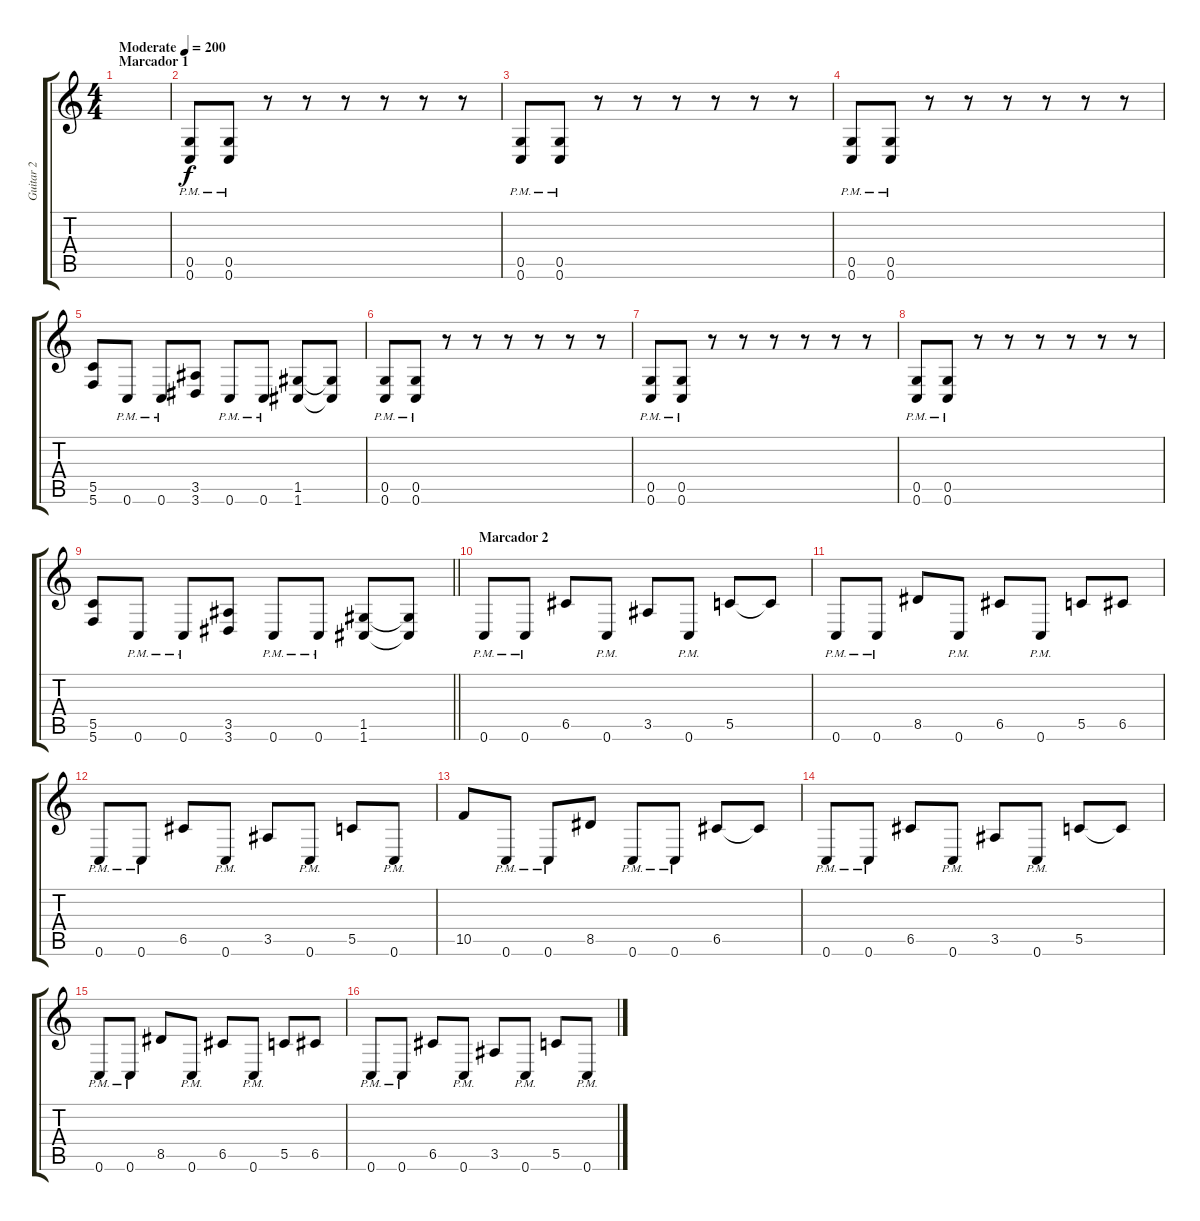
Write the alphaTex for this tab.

\track ("Guitar 2" "Guitar 2") {instrument distortionguitar}
\staff {score tabs}
\tuning (D4 A3 F3 C3 G2 C2) {hide}
\ts (4 4)
\section ("" "Marcador 1")
\tempo (200 "Moderate")
\clef g2
\ks c
|
(0.5{pm} 0.6{pm}).8 (0.5{pm} 0.6{pm}).8 r.8 r.8 r.8 r.8 r.8 r.8 |
(0.5{pm} 0.6{pm}).8 (0.5{pm} 0.6{pm}).8 r.8 r.8 r.8 r.8 r.8 r.8 |
(0.5{pm} 0.6{pm}).8 (0.5{pm} 0.6{pm}).8 r.8 r.8 r.8 r.8 r.8 r.8 |
(5.5 5.6).8 0.6{pm}.8 0.6{pm}.8 (3.5 3.6).8 0.6{pm}.8 0.6{pm}.8 (1.5 1.6).8 (1.5{t} 1.6{t}).8 |
(0.5{pm} 0.6{pm}).8 (0.5{pm} 0.6{pm}).8 r.8 r.8 r.8 r.8 r.8 r.8 |
(0.5{pm} 0.6{pm}).8 (0.5{pm} 0.6{pm}).8 r.8 r.8 r.8 r.8 r.8 r.8 |
(0.5{pm} 0.6{pm}).8 (0.5{pm} 0.6{pm}).8 r.8 r.8 r.8 r.8 r.8 r.8 |
\barLineRight lightlight
(5.5 5.6).8 0.6{pm}.8 0.6{pm}.8 (3.5 3.6).8 0.6{pm}.8 0.6{pm}.8 (1.5 1.6).8 (1.5{t} 1.6{t}).8 |
\section ("" "Marcador 2")
0.6{pm}.8 0.6{pm}.8 6.5.8 0.6{pm}.8 3.5.8 0.6{pm}.8 5.5.8 5.5{t}.8 |
0.6{pm}.8 0.6{pm}.8 8.5.8 0.6{pm}.8 6.5.8 0.6{pm}.8 5.5.8 6.5.8 |
0.6{pm}.8 0.6{pm}.8 6.5.8 0.6{pm}.8 3.5.8 0.6{pm}.8 5.5.8 0.6{pm}.8 |
10.5.8 0.6{pm}.8 0.6{pm}.8 8.5.8 0.6{pm}.8 0.6{pm}.8 6.5.8 6.5{t}.8 |
0.6{pm}.8 0.6{pm}.8 6.5.8 0.6{pm}.8 3.5.8 0.6{pm}.8 5.5.8 5.5{t}.8 |
0.6{pm}.8 0.6{pm}.8 8.5.8 0.6{pm}.8 6.5.8 0.6{pm}.8 5.5.8 6.5.8 |
0.6{pm}.8 0.6{pm}.8 6.5.8 0.6{pm}.8 3.5.8 0.6{pm}.8 5.5.8 0.6{pm}.8
